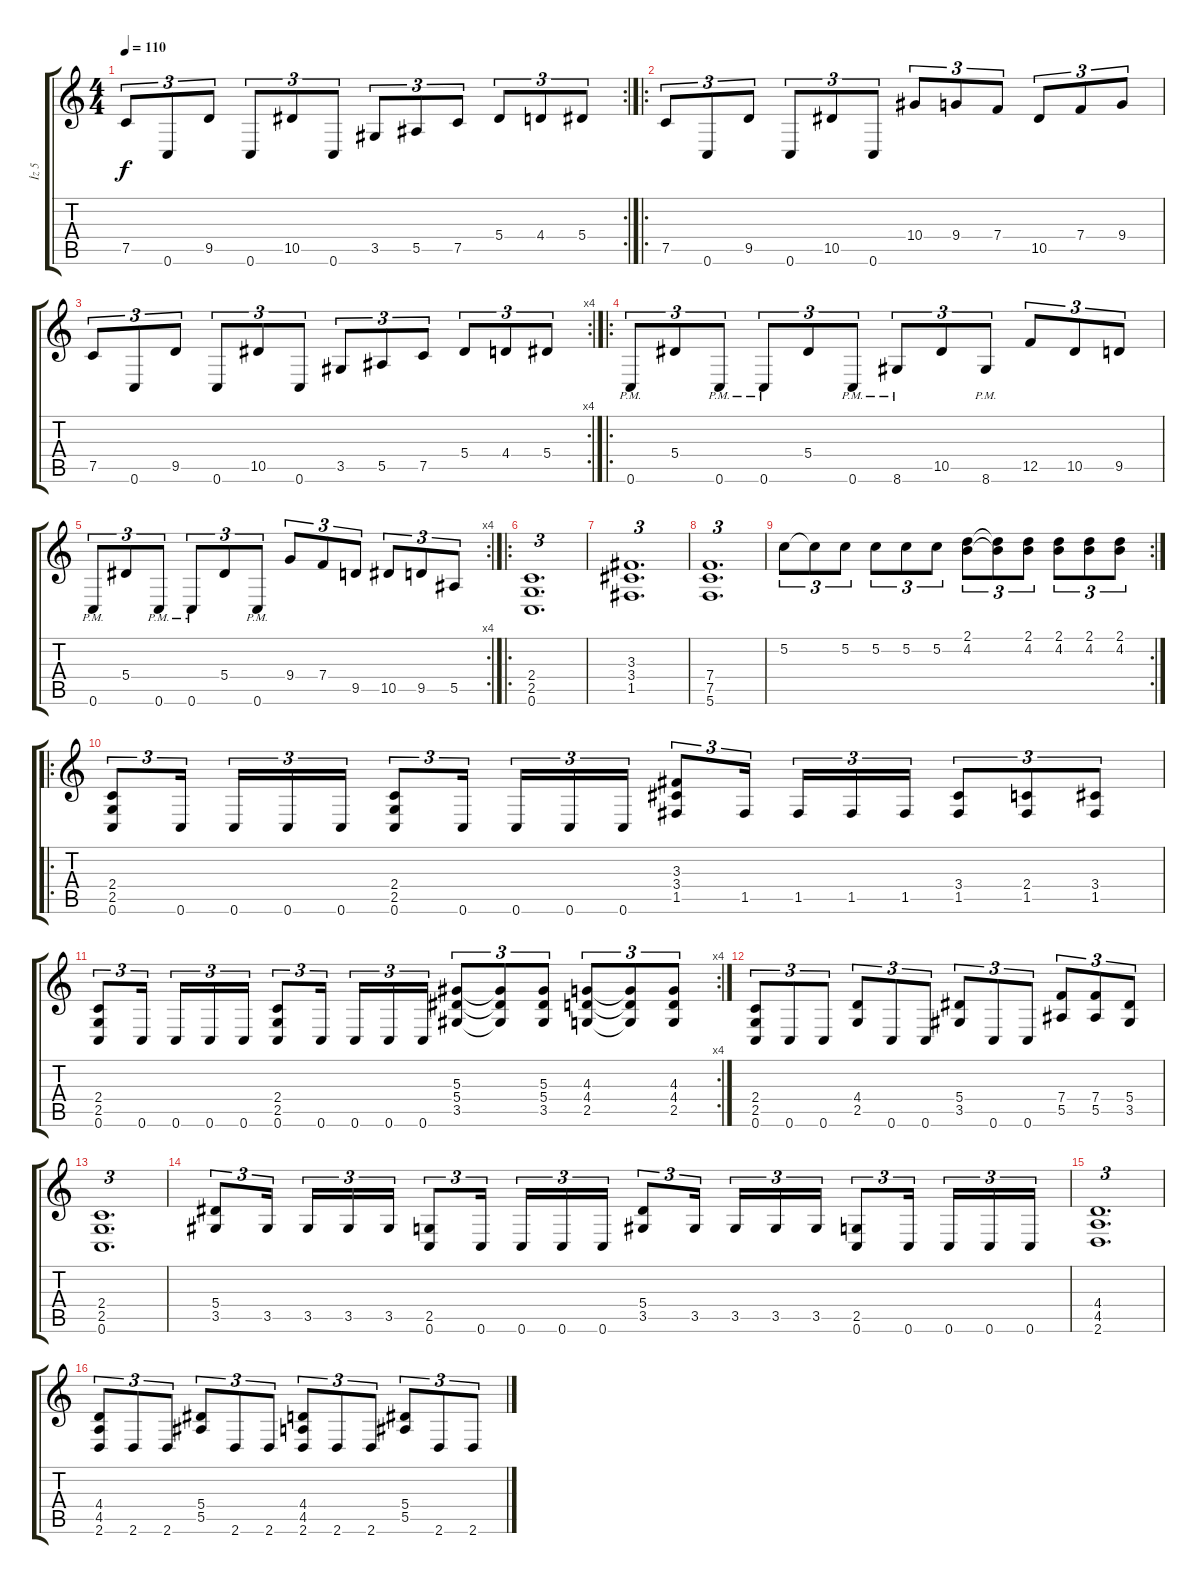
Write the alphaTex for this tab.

\track ("İz 5" "İz 5") {instrument distortionguitar}
\staff {score tabs}
\tuning (C4 G3 Eb3 Bb2 F2 C2) {hide}
\rc 2
\ts (4 4)
\tempo 110
\clef g2
\ks c
7.5.8{tu (3 2) dy f} 0.6.8{tu (3 2)} 9.5.8{tu (3 2)} 0.6.8{tu (3 2)} 10.5.8{tu (3 2)} 0.6.8{tu (3 2)} 3.5.8{tu (3 2)} 5.5.8{tu (3 2)} 7.5.8{tu (3 2)} 5.4.8{tu (3 2)} 4.4.8{tu (3 2)} 5.4.8{tu (3 2)} |
\ro
7.5.8{tu (3 2)} 0.6.8{tu (3 2)} 9.5.8{tu (3 2)} 0.6.8{tu (3 2)} 10.5.8{tu (3 2)} 0.6.8{tu (3 2)} 10.4.8{tu (3 2)} 9.4.8{tu (3 2)} 7.4.8{tu (3 2)} 10.5.8{tu (3 2)} 7.4.8{tu (3 2)} 9.4.8{tu (3 2)} |
\rc 4
7.5.8{tu (3 2)} 0.6.8{tu (3 2)} 9.5.8{tu (3 2)} 0.6.8{tu (3 2)} 10.5.8{tu (3 2)} 0.6.8{tu (3 2)} 3.5.8{tu (3 2)} 5.5.8{tu (3 2)} 7.5.8{tu (3 2)} 5.4.8{tu (3 2)} 4.4.8{tu (3 2)} 5.4.8{tu (3 2)} |
\ro
0.6{pm}.8{tu (3 2)} 5.4.8{tu (3 2)} 0.6{pm}.8{tu (3 2)} 0.6{pm}.8{tu (3 2)} 5.4.8{tu (3 2)} 0.6{pm}.8{tu (3 2)} 8.6{pm}.8{tu (3 2)} 10.5.8{tu (3 2)} 8.6{pm}.8{tu (3 2)} 12.5.8{tu (3 2)} 10.5.8{tu (3 2)} 9.5.8{tu (3 2)} |
\rc 4
0.6{pm}.8{tu (3 2)} 5.4.8{tu (3 2)} 0.6{pm}.8{tu (3 2)} 0.6{pm}.8{tu (3 2)} 5.4.8{tu (3 2)} 0.6{pm}.8{tu (3 2)} 9.4.8{tu (3 2)} 7.4.8{tu (3 2)} 9.5.8{tu (3 2)} 10.5.8{tu (3 2)} 9.5.8{tu (3 2)} 5.5.8{tu (3 2)} |
\ro
(2.4 2.5 0.6).1{d tu (3 2)} |
(3.3 3.4 1.5).1{d tu (3 2)} |
(7.4 7.5 5.6).1{d tu (3 2)} |
\rc 2
5.2.8{tu (3 2)} 5.2{t}.8{tu (3 2)} 5.2.8{tu (3 2)} 5.2.8{tu (3 2)} 5.2.8{tu (3 2)} 5.2.8{tu (3 2)} (2.1 4.2).8{tu (3 2)} (2.1{t} 4.2{t}).8{tu (3 2)} (2.1 4.2).8{tu (3 2)} (2.1 4.2).8{tu (3 2)} (2.1 4.2).8{tu (3 2)} (2.1 4.2).8{tu (3 2)} |
\ro
(2.4 2.5 0.6).8{tu (3 2)} 0.6.16{tu (3 2) beam splitsecondary} 0.6.16{tu (3 2)} 0.6.16{tu (3 2)} 0.6.16{tu (3 2)} (2.4 2.5 0.6).8{tu (3 2)} 0.6.16{tu (3 2) beam splitsecondary} 0.6.16{tu (3 2)} 0.6.16{tu (3 2)} 0.6.16{tu (3 2)} (3.3 3.4 1.5).8{tu (3 2)} 1.5.16{tu (3 2) beam splitsecondary} 1.5.16{tu (3 2)} 1.5.16{tu (3 2)} 1.5.16{tu (3 2)} (3.4 1.5).8{tu (3 2)} (2.4 1.5).8{tu (3 2)} (3.4 1.5).8{tu (3 2)} |
\rc 4
(2.4 2.5 0.6).8{tu (3 2)} 0.6.16{tu (3 2) beam splitsecondary} 0.6.16{tu (3 2)} 0.6.16{tu (3 2)} 0.6.16{tu (3 2)} (2.4 2.5 0.6).8{tu (3 2)} 0.6.16{tu (3 2) beam splitsecondary} 0.6.16{tu (3 2)} 0.6.16{tu (3 2)} 0.6.16{tu (3 2)} (5.3 5.4 3.5).8{tu (3 2)} (5.3{t} 5.4{t} 3.5{t}).8{tu (3 2)} (5.3 5.4 3.5).8{tu (3 2)} (4.3 4.4 2.5).8{tu (3 2)} (4.3{t} 4.4{t} 2.5{t}).8{tu (3 2)} (4.3 4.4 2.5).8{tu (3 2)} |
(2.4 2.5 0.6).8{tu (3 2)} 0.6.8{tu (3 2)} 0.6.8{tu (3 2)} (4.4 2.5).8{tu (3 2)} 0.6.8{tu (3 2)} 0.6.8{tu (3 2)} (5.4 3.5).8{tu (3 2)} 0.6.8{tu (3 2)} 0.6.8{tu (3 2)} (7.4 5.5).8{tu (3 2)} (7.4 5.5).8{tu (3 2)} (5.4 3.5).8{tu (3 2)} |
(2.4 2.5 0.6).1{d tu (3 2)} |
(5.4 3.5).8{tu (3 2)} 3.5.16{tu (3 2) beam splitsecondary} 3.5.16{tu (3 2)} 3.5.16{tu (3 2)} 3.5.16{tu (3 2)} (2.5 0.6).8{tu (3 2)} 0.6.16{tu (3 2) beam splitsecondary} 0.6.16{tu (3 2)} 0.6.16{tu (3 2)} 0.6.16{tu (3 2)} (5.4 3.5).8{tu (3 2)} 3.5.16{tu (3 2) beam splitsecondary} 3.5.16{tu (3 2)} 3.5.16{tu (3 2)} 3.5.16{tu (3 2)} (2.5 0.6).8{tu (3 2)} 0.6.16{tu (3 2) beam splitsecondary} 0.6.16{tu (3 2)} 0.6.16{tu (3 2)} 0.6.16{tu (3 2)} |
(4.4 4.5 2.6).1{d tu (3 2)} |
(4.4 4.5 2.6).8{tu (3 2)} 2.6.8{tu (3 2)} 2.6.8{tu (3 2)} (5.4 5.5).8{tu (3 2)} 2.6.8{tu (3 2)} 2.6.8{tu (3 2)} (4.4 4.5 2.6).8{tu (3 2)} 2.6.8{tu (3 2)} 2.6.8{tu (3 2)} (5.4 5.5).8{tu (3 2)} 2.6.8{tu (3 2)} 2.6.8{tu (3 2)}
